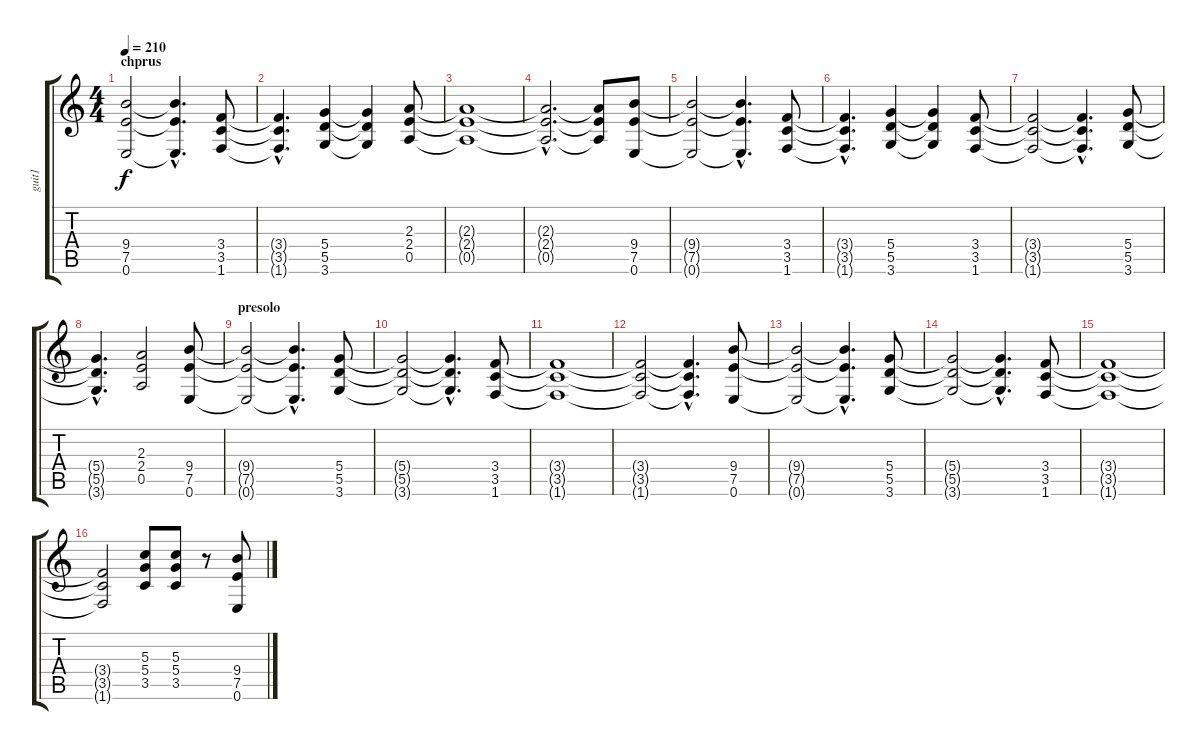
\track ("guit1" "guit1") {instrument distortionguitar}
\staff {score tabs}
\tuning (E4 B3 G3 D3 A2 E2) {hide}
\ts (4 4)
\section ("" "chprus")
\tempo 210
\clef g2
\ks c
(9.4{t} 7.5{t} 0.6{t}).2{dy f} (9.4{hac t} 7.5{hac t} 0.6{hac t}).4{d} (3.4 3.5 1.6).8 |
(3.4{hac t} 3.5{hac t} 1.6{hac t}).4{d} (5.4 5.5 3.6).4 (5.4{t} 5.5{t} 3.6{t}).4 (2.3 2.4 0.5).8 |
(2.3{t} 2.4{t} 0.5{t}).1 |
(2.3{hac t} 2.4{hac t} 0.5{hac t}).2{d} (2.3{t} 2.4{t} 0.5{t}).8 (9.4 7.5 0.6).8 |
(9.4{t} 7.5{t} 0.6{t}).2 (9.4{hac t} 7.5{hac t} 0.6{hac t}).4{d} (3.4 3.5 1.6).8 |
(3.4{hac t} 3.5{hac t} 1.6{hac t}).4{d} (5.4 5.5 3.6).4 (5.4{t} 5.5{t} 3.6{t}).4 (3.4 3.5 1.6).8 |
(3.4{t} 3.5{t} 1.6{t}).2 (3.4{hac t} 3.5{hac t} 1.6{hac t}).4{d} (5.4 5.5 3.6).8 |
(5.4{hac t} 5.5{hac t} 3.6{hac t}).4{d} (2.3 2.4 0.5).2 (9.4 7.5 0.6).8 |
\section ("" "presolo")
(9.4{t} 7.5{t} 0.6{t}).2 (9.4{hac t} 7.5{hac t} 0.6{hac t}).4{d} (5.4 5.5 3.6).8 |
(5.4{t} 5.5{t} 3.6{t}).2 (5.4{hac t} 5.5{hac t} 3.6{hac t}).4{d} (3.4 3.5 1.6).8 |
(3.4{t} 3.5{t} 1.6{t}).1 |
(3.4{t} 3.5{t} 1.6{t}).2 (3.4{hac t} 3.5{hac t} 1.6{hac t}).4{d} (9.4 7.5 0.6).8 |
(9.4{t} 7.5{t} 0.6{t}).2 (9.4{hac t} 7.5{hac t} 0.6{hac t}).4{d} (5.4 5.5 3.6).8 |
(5.4{t} 5.5{t} 3.6{t}).2 (5.4{hac t} 5.5{hac t} 3.6{hac t}).4{d} (3.4 3.5 1.6).8 |
(3.4{t} 3.5{t} 1.6{t}).1 |
(3.4{t} 3.5{t} 1.6{t}).2 (5.3 5.4 3.5).8 (5.3 5.4 3.5).8 r.8 (9.4 7.5 0.6).8
